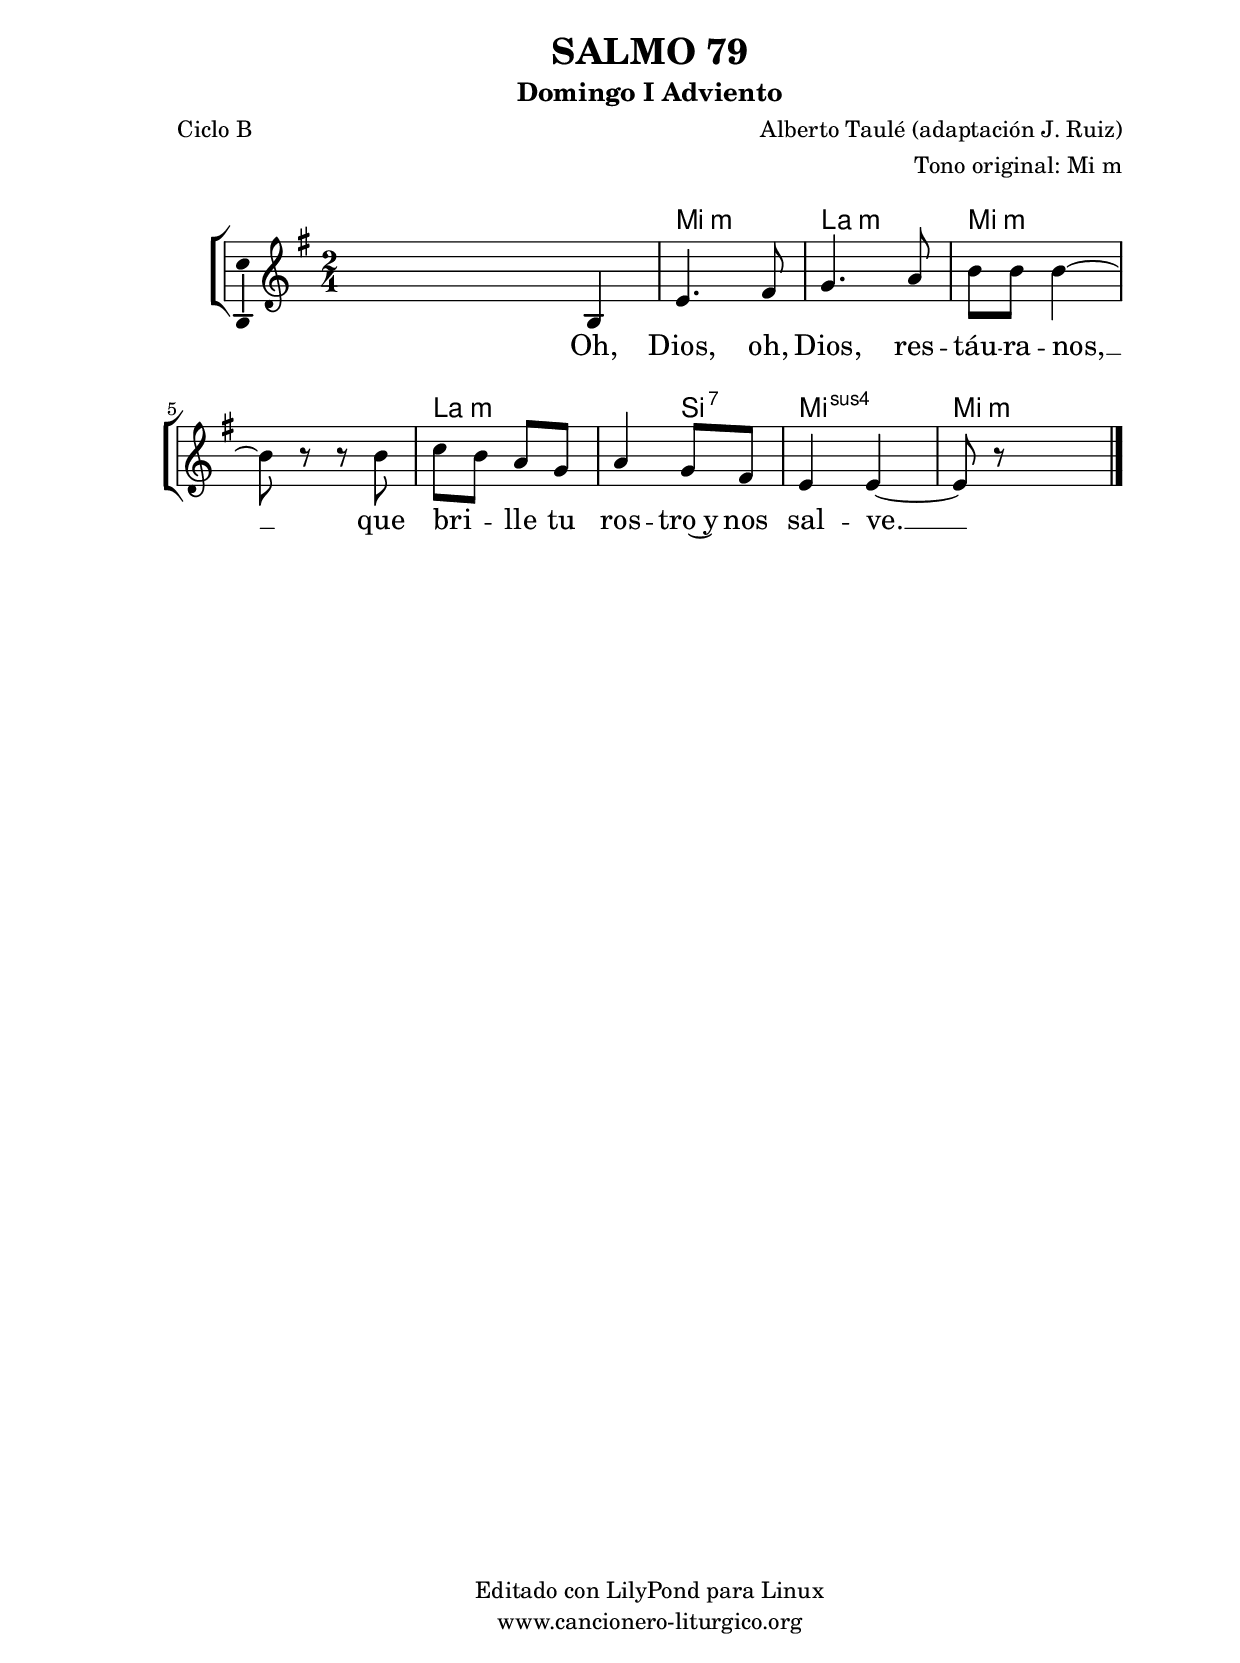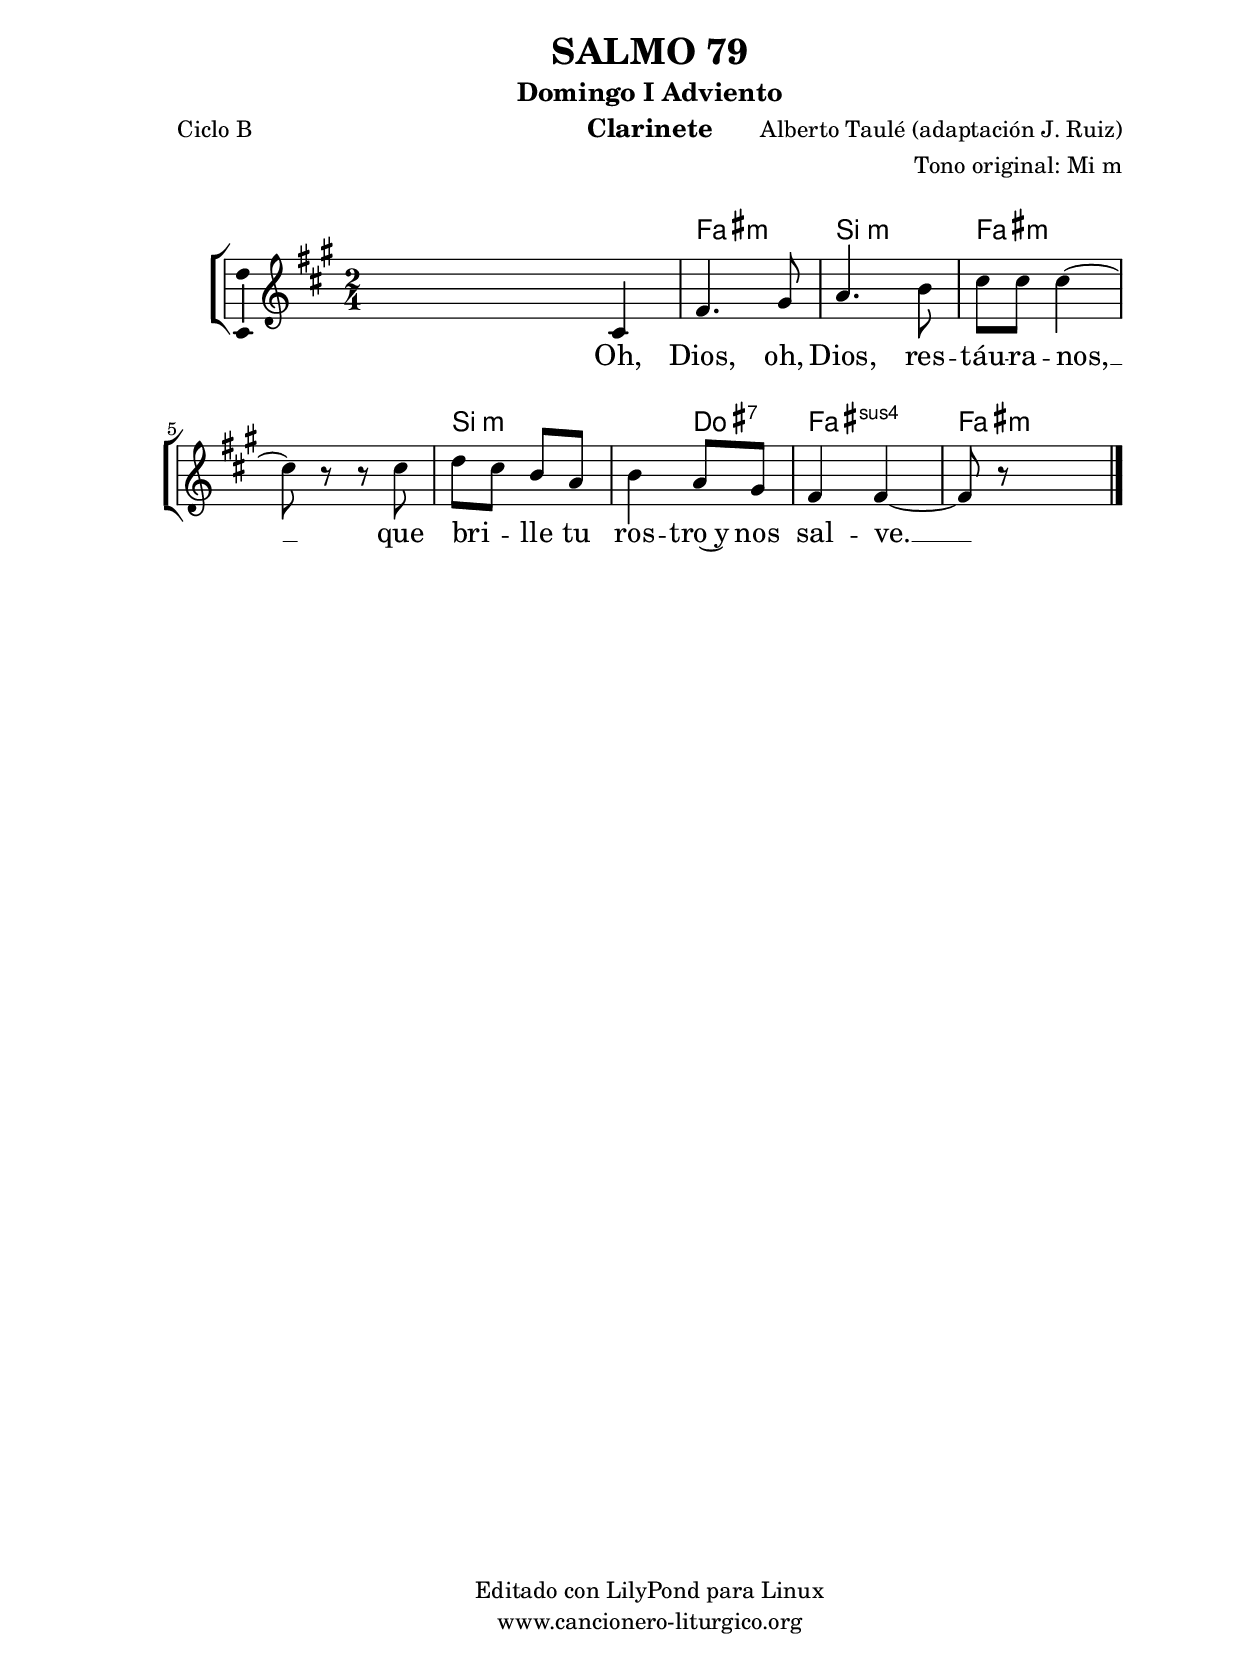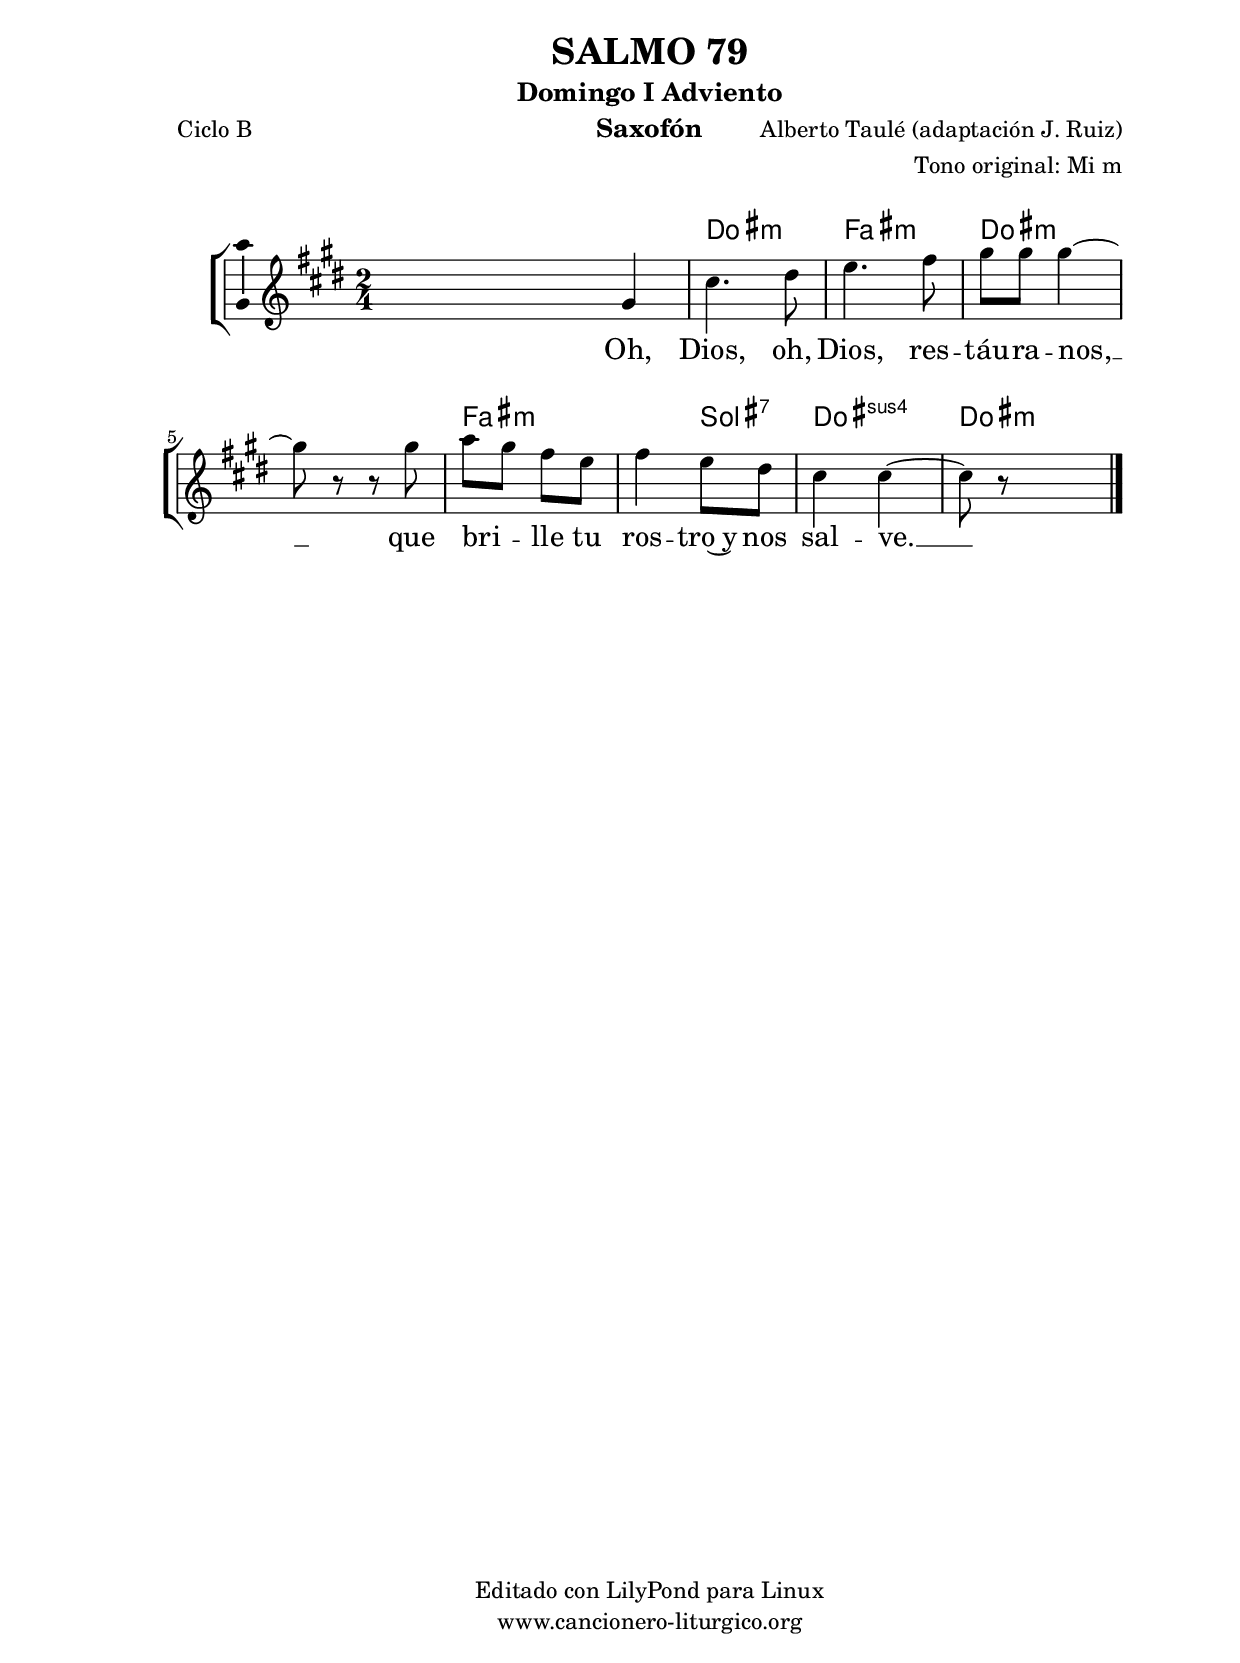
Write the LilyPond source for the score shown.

%
%para convertir .midi en .wav:
%timidity filename.midi -Ow -o finename.wav
%
%
%Para convertir de .wav a .mp3:
%lame -h -m j filename.wav
%
%
%para escuchar el midi:
%timidity nombrefichero.midi
%


%versión de lilypond para la que se ha escrito esta partitura:
\version "2.16.0"

	%Tamaño papel
	#(set-default-paper-size "a4")
	%Tamaño partitura
	#(set-global-staff-size 20)
	%No responde al pulsar sobre una nota
	#(ly:set-option 'point-and-click #f)

%parámetros del encabezamiento:
\header {
	title = "SALMO 79"
	subtitle = "Domingo I Adviento"
	composer = "Alberto Taulé (adaptación J. Ruiz)"
	poet = "Ciclo B"
	meter = ""
	arranger = "Tono original: Mi m"
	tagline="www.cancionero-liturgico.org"
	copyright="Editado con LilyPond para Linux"
	tiempo = "Adviento"
	usos = "Salmo"
	letra = "Oh, Dios, oh, Dios, restáuranos, que brille tu rostro y nos salve."
	}

%parámetros asociados al papel:
\paper  {
	oddHeaderMarkup = \markup {\fill-line { \on-the-fly #not-first-page \fromproperty #'header:title \on-the-fly #not-first-page \fromproperty #'header:composer }}
	evenHeaderMarkup = \markup {\fill-line { \fromproperty #'header:composer \fromproperty #'header:title }}
	#(set-paper-size "a4")
	print-page-number = ##f
	first-page-number = 1
	print-first-page-number = ##f
%	head-separation = 3.0 \cm
	top-margin = 2.0 \cm
	bottom-margin = 0.5\cm
%%%	bottom-margin = -1.0\cm
	left-margin = 3.0 \cm
	line-width = 16.0 \cm 
	indent = 8\mm
	interscoreline = 2.\mm
	between-system-space = 15\mm
%	para que las partituras no llenen la hoja:
	ragged-bottom = ##t
%	idem para la última hoja:
	ragged-last-bottom = ##f
%	para que las partituras llenen el ancho del papel:
	ragged-last = ##f
	after-title-space = 2.5 \cm
%page-count=1
%system-count=8

	%Flexible Vertical Spacing
%	markup-markup-spacing =
%	#'((basic-distance . 15) (minimum-distance . 15) (padding . 3))
	markup-system-spacing =
	#'((basic-distance . 15) (minimum-distance . 15) (padding . 3))
	system-system-spacing =
	#'((basic-distance . 15) (minimum-distance . 15) (padding . 3))
	score-system-spacing =
	#'((basic-distance . 15) (minimum-distance . 15) (padding . 5))
%	top-system-spacing = % header
%	#'((basic-distance . 8) (minimum-distance . 0) (padding . 3))
%	top-markup-spacing =
%	#'((basic-distance . 20) (minimum-distance . 20) (padding . 3))
	last-bottom-spacing = % footer
	#'((basic-distance . 5) (minimum-distance . 5) (padding . 3))
%	score-markup-spacing =
%	#'((basic-distance . 16) (minimum-distance . 13) (padding . 3))

	}


%parámetros que afectan a toda la partitura:
global =  {
	%clave de sol (G):
	\clef G
	%armadura:
%	\transpose e f
	\key e \minor
	\tempo 4=84
	\set Score.tempoHideNote = ##t
	}


acordes = {
	\italianChords
	\chordmode {
%	\transpose e f
{

s2
e2:m a:m e:m s a:m s4 b:7 e2:sus4 e:m

	}
	}
}


melodia = 
%	\transpose e f
{
	\relative c'{
\time 2/4

s4 b4
e4. fis8
g4. a8
b8 b b4~
b8 r8 r8 b8
c8 b a g
a4 g8 fis
e4 e~
e8 r8 s4

	\bar "|."
	}
	}


texto = \lyricmode {
Oh, Dios, oh, Dios, res -- táu -- ra -- nos, __
que bri -- _ lle tu ros -- tro~y nos sal -- ve. __
	}


acordesStaff = \context ChordNames = acordesStaff <<
	\set chordChanges = ##t
	\acordes
	>>


vozStaff = \context Voice = vozStaff
\with {\consists "Ambitus_engraver"}
<<
%	\set Staff.instrumentName = ""
%	\set Staff.shortInstrumentName = ""
%	\set Staff.midiInstrument = #"clarinet"
%	\set Staff.midiInstrument = #"cello"
%	\set Staff.midiInstrument = #"flute"
	\set Staff.midiInstrument = #"electric guitar (jazz)"
%	\set Staff.midiInstrument = #"english horn"
%	\set Staff.midiInstrument = #"violin"
%	\set Staff.midiInstrument = #"glockenspiel"
	\set Staff.midiMinimumVolume = #0.7
	\set Staff.midiMaximumVolume = #0.9
	\global
	\melodia
	>>


textoStaff = \context Lyrics = textoStaff <<
	\lyricsto vozStaff \texto
	>>

\book {
	\score {
		\context ChoirStaff {
			\override StaffGroup.SystemStartBracket #'collapse-height = #1
			\override Score.SystemStartBar #'collapse-height = #1
			<<
			\acordesStaff
			\vozStaff
			\textoStaff
			>>
			}
		\layout {
	    		\context {
				\Lyrics
				\override LyricText #'font-size = #2
				}
	   		 \context {
				\Score
				%fontSize = #3
				\override StaffSymbol #'staff-space = #(magstep +3)
				%\override Beam #'thickness = #0.55
				%\override SpacingSpanner #'spacing-increment = #1.0
				%\override Slur #'height-limit = #1.5
				}
			}
		}
	\score {
		\unfoldRepeats
		\context ChoirStaff {
			<<
			\acordesStaff
			\vozStaff
			>>
			}
		\midi {
	  		\context {
	  			\Score
				tempoWholesPerMinute = #(ly:make-moment 70 4)
				}
			}
		}
	}

%Partitura para clarinete
#(define output-suffix "C")
\book {
	\header{
		instrument = "Clarinete"
		}
	\score {
		\context ChoirStaff {
			\override StaffGroup.SystemStartBracket #'collapse-height = #1
			\override Score.SystemStartBar #'collapse-height = #1
\transpose c d
			<<
			\acordesStaff
			\vozStaff
			\textoStaff
			>>
			}
		\layout {
	    		\context {
				\Lyrics
				\override LyricText #'font-size = #2
				}
	   		 \context {
				\Score
				%fontSize = #3
				\override StaffSymbol #'staff-space = #(magstep +3)
				%\override Beam #'thickness = #0.55
				%\override SpacingSpanner #'spacing-increment = #1.0
				%\override Slur #'height-limit = #1.5
				}
			}
		}
	}

%Partitura para saxofón
#(define output-suffix "S")
\book {
	\header{
		instrument = "Saxofón"
		}
	\score {
		\context ChoirStaff {
			\override StaffGroup.SystemStartBracket #'collapse-height = #1
			\override Score.SystemStartBar #'collapse-height = #1
\transpose c a
			<<
			\acordesStaff
			\vozStaff
			\textoStaff
			>>
			}
		\layout {
	    		\context {
				\Lyrics
				\override LyricText #'font-size = #2
				}
	   		 \context {
				\Score
				%fontSize = #3
				\override StaffSymbol #'staff-space = #(magstep +3)
				%\override Beam #'thickness = #0.55
				%\override SpacingSpanner #'spacing-increment = #1.0
				%\override Slur #'height-limit = #1.5
				}
			}
		}
	}

